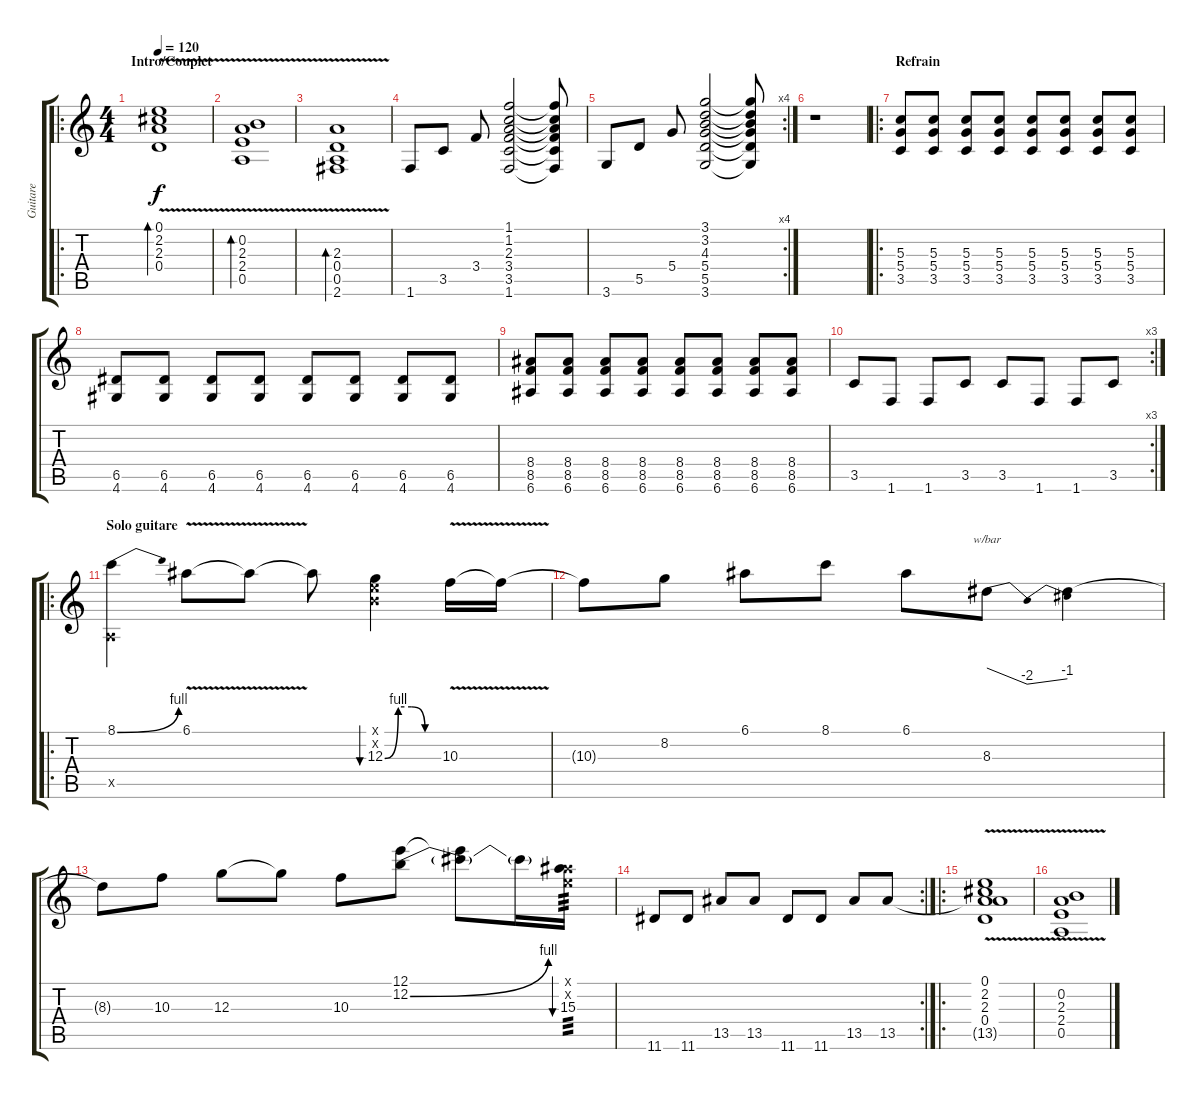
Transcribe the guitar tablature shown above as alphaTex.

\track ("Guitare" "Guitare") {instrument distortionguitar}
\staff {score tabs}
\tuning (E4 B3 G3 D3 A2 E2) {hide}
\ro
\ts (4 4)
\section ("" "Intro/Couplet")
\tempo 120
\clef g2
\ks c
(0.1{v} 2.2 2.3 0.4).1{bd 240 dy f instrument electricguitarclean} |
(0.2{v} 2.3 2.4 0.5).1{bd 240} |
(2.3{v} 0.4 0.5 2.6).1{bd 240} |
1.6.8 3.5.8 3.4.8 (1.1 1.2 2.3 3.4 3.5 1.6).2 (1.1{t} 1.2{t} 2.3{t} 3.4{t} 3.5{t} 1.6{t}).8 |
\rc 4
3.6.8 5.5.8 5.4.8 (3.1 3.2 4.3 5.4 5.5 3.6).2 (3.1{t} 3.2{t} 4.3{t} 5.4{t} 5.5{t} 3.6{t}).8 |
r.1 |
\ro
\section ("" "Refrain")
(5.3 5.4 3.5).8{instrument distortionguitar} (5.3 5.4 3.5).8 (5.3 5.4 3.5).8 (5.3 5.4 3.5).8 (5.3 5.4 3.5).8 (5.3 5.4 3.5).8 (5.3 5.4 3.5).8 (5.3 5.4 3.5).8 |
(6.5 4.6).8 (6.5 4.6).8 (6.5 4.6).8 (6.5 4.6).8 (6.5 4.6).8 (6.5 4.6).8 (6.5 4.6).8 (6.5 4.6).8 |
(8.4 8.5 6.6).8 (8.4 8.5 6.6).8 (8.4 8.5 6.6).8 (8.4 8.5 6.6).8 (8.4 8.5 6.6).8 (8.4 8.5 6.6).8 (8.4 8.5 6.6).8 (8.4 8.5 6.6).8 |
\rc 3
3.5.8 1.6.8 1.6.8 3.5.8 3.5.8 1.6.8 1.6.8 3.5.8 |
\ro
\section ("" "Solo guitare")
(8.1{be (bend 0 0 60 4)} 0.5{x}).4 6.1{v}.8 6.1{t}.8 6.1{t}.8 (0.1{x} 0.2{x} 12.3{be (custom 0 0 15 4 30 4 45 0 60 0)}).4{bu 240} 10.3{v}.16 10.3{t}.16 |
10.3{t}.8 8.2.8 6.1.8 8.1.8 6.1.8 8.3.8{tbe (dip default 0 0 45 -8 60 -4)} 8.3{t}.4 |
8.3{t}.8 10.3.8 12.3.8 12.3{t}.8 10.3.8 (12.1 12.2{be (bend 0 0 60 4)}).8 (12.1{t} 12.2{t}).8 12.2{t}.16 (0.1{x} 10.2{x} 15.3).16{bu 480 tp 3} |
\rc 2
11.6.8 11.6.8 13.5.8 13.5.8 11.6.8 11.6.8 13.5.8 13.5.8 |
\ro
(0.1{v} 2.2 2.3 0.4 13.5{t}).1{instrument electricguitarjazz} |
(0.2{v} 2.3 2.4 0.5).1
